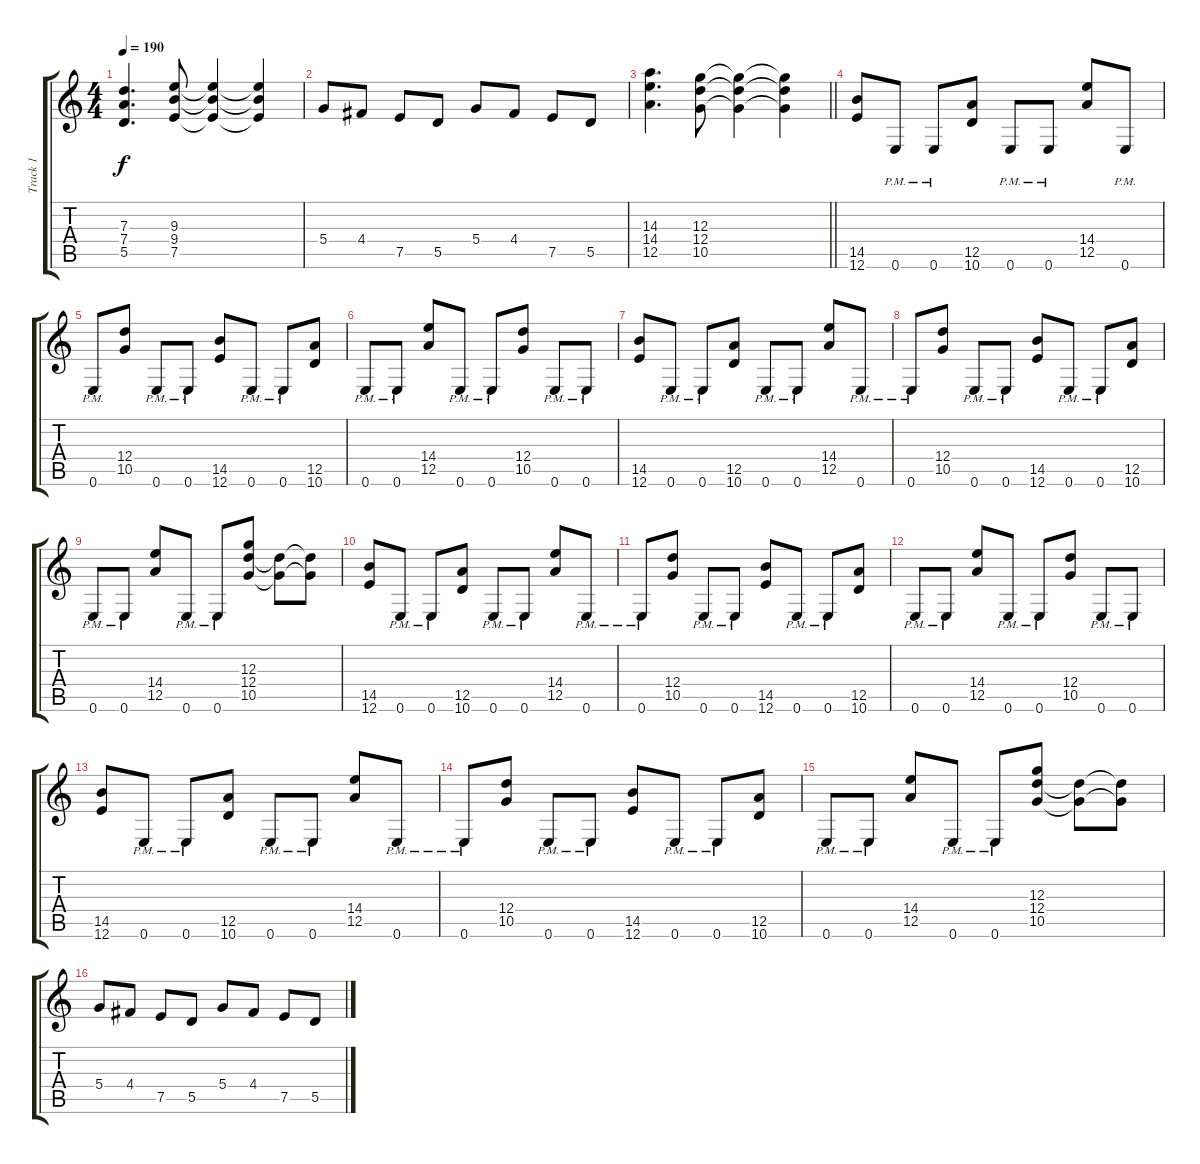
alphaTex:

\track ("Track 1" "Track 1") {instrument distortionguitar}
\staff {score tabs}
\tuning (E4 B3 G3 D3 A2 E2) {hide}
\ts (4 4)
\tempo 190
\clef g2
\ks c
(7.3 7.4 5.5).4{d dy f} (9.3 9.4 7.5).8 (9.3{t} 9.4{t} 7.5{t}).4 (9.3{t} 9.4{t} 7.5{t}).4 |
5.4.8 4.4.8 7.5.8 5.5.8 5.4.8 4.4.8 7.5.8 5.5.8 |
\barLineRight lightlight
(14.3 14.4 12.5).4{d} (12.3 12.4 10.5).8 (12.3{t} 12.4{t} 10.5{t}).4 (12.3{t} 12.4{t} 10.5{t}).4 |
(14.5 12.6).8 0.6{pm}.8 0.6{pm}.8 (12.5 10.6).8 0.6{pm}.8 0.6{pm}.8 (14.4 12.5).8 0.6{pm}.8 |
0.6{pm}.8 (12.4 10.5).8 0.6{pm}.8 0.6{pm}.8 (14.5 12.6).8 0.6{pm}.8 0.6{pm}.8 (12.5 10.6).8 |
0.6{pm}.8 0.6{pm}.8 (14.4 12.5).8 0.6{pm}.8 0.6{pm}.8 (12.4 10.5).8 0.6{pm}.8 0.6{pm}.8 |
(14.5 12.6).8 0.6{pm}.8 0.6{pm}.8 (12.5 10.6).8 0.6{pm}.8 0.6{pm}.8 (14.4 12.5).8 0.6{pm}.8 |
0.6{pm}.8 (12.4 10.5).8 0.6{pm}.8 0.6{pm}.8 (14.5 12.6).8 0.6{pm}.8 0.6{pm}.8 (12.5 10.6).8 |
0.6{pm}.8 0.6{pm}.8 (14.4 12.5).8 0.6{pm}.8 0.6{pm}.8 (12.3 12.4 10.5).8 (12.4{t} 10.5{t}).8 (12.4{t} 10.5{t}).8 |
(14.5 12.6).8 0.6{pm}.8 0.6{pm}.8 (12.5 10.6).8 0.6{pm}.8 0.6{pm}.8 (14.4 12.5).8 0.6{pm}.8 |
0.6{pm}.8 (12.4 10.5).8 0.6{pm}.8 0.6{pm}.8 (14.5 12.6).8 0.6{pm}.8 0.6{pm}.8 (12.5 10.6).8 |
0.6{pm}.8 0.6{pm}.8 (14.4 12.5).8 0.6{pm}.8 0.6{pm}.8 (12.4 10.5).8 0.6{pm}.8 0.6{pm}.8 |
(14.5 12.6).8 0.6{pm}.8 0.6{pm}.8 (12.5 10.6).8 0.6{pm}.8 0.6{pm}.8 (14.4 12.5).8 0.6{pm}.8 |
0.6{pm}.8 (12.4 10.5).8 0.6{pm}.8 0.6{pm}.8 (14.5 12.6).8 0.6{pm}.8 0.6{pm}.8 (12.5 10.6).8 |
0.6{pm}.8 0.6{pm}.8 (14.4 12.5).8 0.6{pm}.8 0.6{pm}.8 (12.3 12.4 10.5).8 (12.4{t} 10.5{t}).8 (12.4{t} 10.5{t}).8 |
5.4.8 4.4.8 7.5.8 5.5.8 5.4.8 4.4.8 7.5.8 5.5.8
